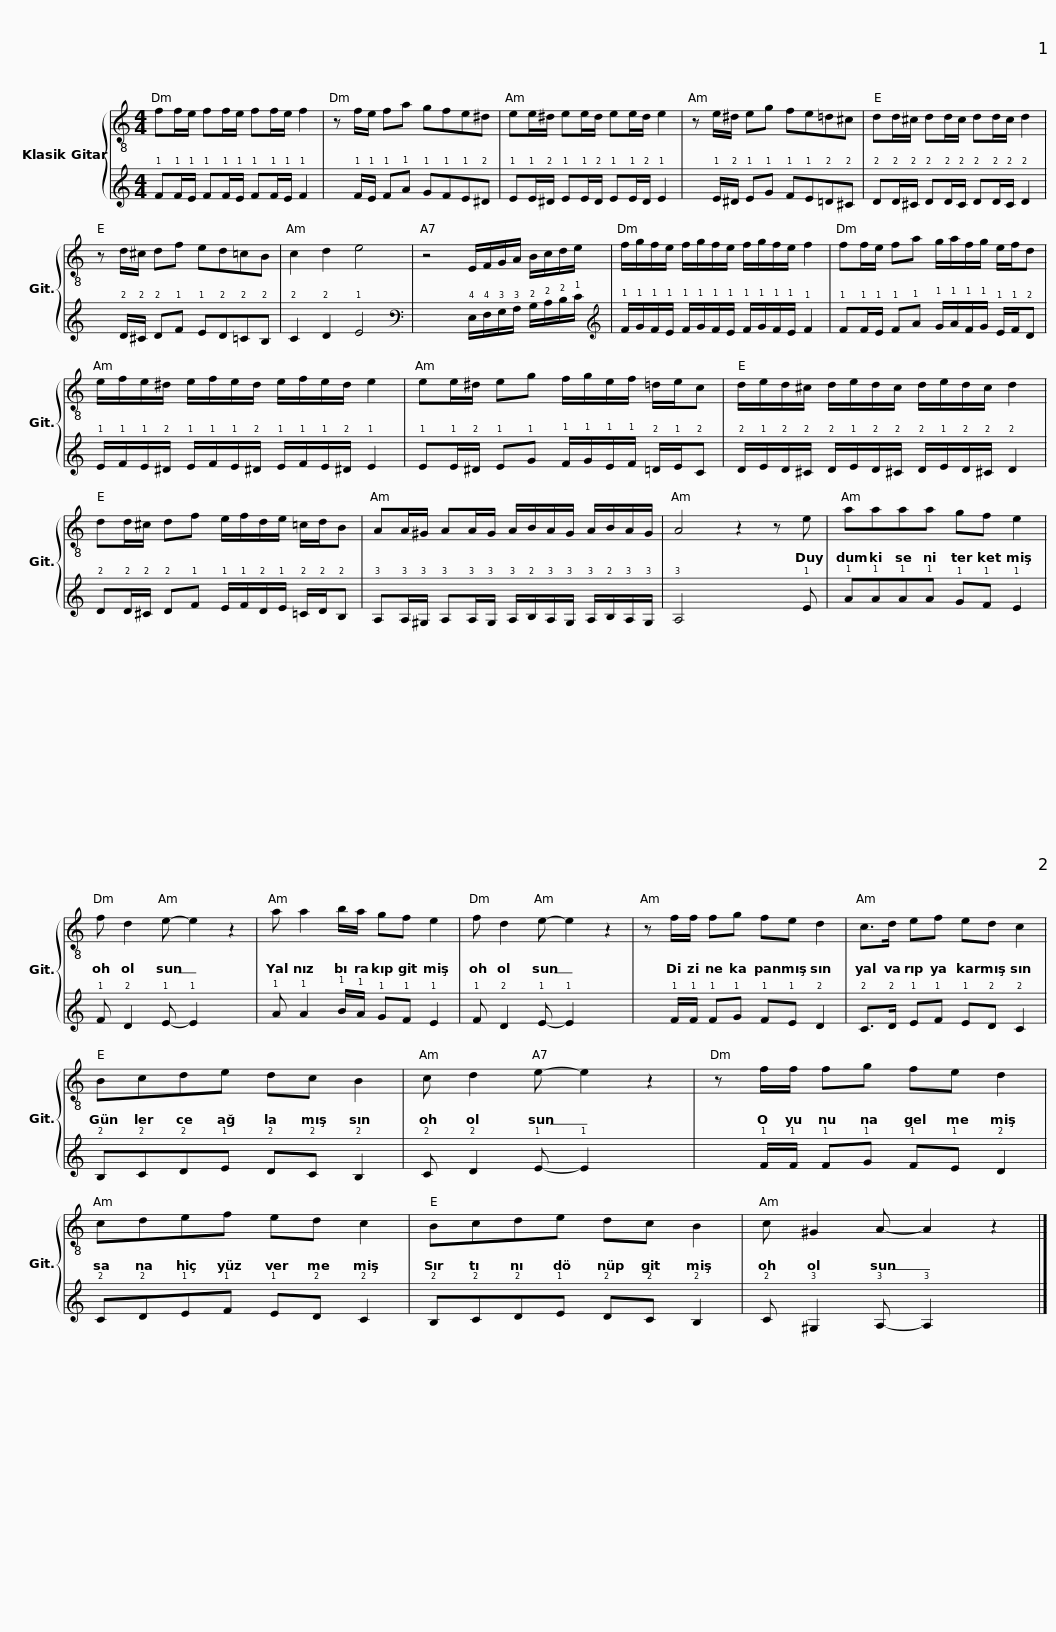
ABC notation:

X:1
%%score { 1 | 2 }
L:1/8
M:4/4
I:linebreak $
K:C
V:1 treble-8
V:2 tab stafflines=6 strings="E2,A2,D3,G3,B3,E4 "
V:1
 ff/e/ ff/e/ ff/e/ f2 | z f/e/ fa gfe^d | ee/^d/ ee/d/ ee/d/ e2 | z e/^d/ eg fe=d^c |$ dd/^c/ dd/c/ dd/c/ d2 | %5
 z d/^c/ df ed=cB | c2 d2 e4 | z4 E/F/G/A/ B/c/d/e/ |$ f/g/f/e/ f/g/f/e/ f/g/f/e/ f2 | ff/e/ fa g/a/f/g/ e/f/d | %10
 e/f/e/^d/ e/f/e/d/ e/f/e/d/ e2 |$ ee/^d/ eg f/g/e/f/ =d/e/c | d/e/d/^c/ d/e/d/c/ d/e/d/c/ d2 | dd/^c/ df e/f/d/e/ =c/d/B |$ AA/^G/ AA/G/ A/B/A/G/ A/B/A/G/ | %15
 A4 z2 z e | aaaa gf e2 |$ f d2 e- e2 z2 | a a2 b/a/ gf e2 | f d2 e- e2 z2 | %20
 z f/f/ fg fe d2 |$ c>d ef ed c2 | Bcde dc B2 | c d2 e- e2 z2 | z f/f/ fg fe d2 |$ %25
 cdef ed c2 | Bcde dc B2 | c ^G2 A- A2 z2 |] %28
V:2
 !1!F!1!F/!1!E/ !1!F!1!F/!1!E/ !1!F!1!F/!1!E/ !1!F2 | x !1!F/!1!E/ !1!F!1!A !1!G!1!F!1!E!2!^D | !1!E!1!E/!2!^D/ !1!E!1!E/!2!D/ !1!E!1!E/!2!D/ !1!E2 | x !1!E/!2!^D/ !1!E!1!G !1!F!1!E!2!=D!2!^C |$ !2!D!2!D/!2!^C/ !2!D!2!D/!2!C/ !2!D!2!D/!2!C/ !2!D2 | %5
 x !2!D/!2!^C/ !2!D!1!F !1!E!2!D!2!=C!2!B, | !2!C2 !2!D2 !1!E4 | x4 !4!E,/!4!F,/!3!G,/!3!A,/ !2!B,/!2!C/!2!D/!1!E/ |$ !1!F/!1!G/!1!F/!1!E/ !1!F/!1!G/!1!F/!1!E/ !1!F/!1!G/!1!F/!1!E/ !1!F2 | !1!F!1!F/!1!E/ !1!F!1!A !1!G/!1!A/!1!F/!1!G/ !1!E/!1!F/!2!D | %10
 !1!E/!1!F/!1!E/!2!^D/ !1!E/!1!F/!1!E/!2!^D/ !1!E/!1!F/!1!E/!2!^D/ !1!E2 |$ !1!E!1!E/!2!^D/ !1!E!1!G !1!F/!1!G/!1!E/!1!F/ !2!=D/!1!E/!2!C | !2!D/!1!E/!2!D/!2!^C/ !2!D/!1!E/!2!D/!2!^C/ !2!D/!1!E/!2!D/!2!^C/ !2!D2 | !2!D!2!D/!2!^C/ !2!D!1!F !1!E/!1!F/!2!D/!1!E/ !2!=C/!2!D/!2!B, |$ !3!A,!3!A,/!3!^G,/ !3!A,!3!A,/!3!G,/ !3!A,/!2!B,/!3!A,/!3!G,/ !3!A,/!2!B,/!3!A,/!3!G,/ | %15
 !3!A,4 x2 x !1!E | !1!A!1!A!1!A!1!A !1!G!1!F !1!E2 |$ !1!F !2!D2 !1!E- !1!E2 x2 | !1!A !1!A2 !1!B/!1!A/ !1!G!1!F !1!E2 | !1!F !2!D2 !1!E- !1!E2 x2 | %20
 x !1!F/!1!F/ !1!F!1!G !1!F!1!E !2!D2 |$ !2!C>!2!D !1!E!1!F !1!E!2!D !2!C2 | !2!B,!2!C!2!D!1!E !2!D!2!C !2!B,2 | !2!C !2!D2 !1!E- !1!E2 x2 | x !1!F/!1!F/ !1!F!1!G !1!F!1!E !2!D2 |$ %25
 !2!C!2!D!1!E!1!F !1!E!2!D !2!C2 | !2!B,!2!C!2!D!1!E !2!D!2!C !2!B,2 | !2!C !3!^G,2 !3!A,- !3!A,2 x2 |] %28
